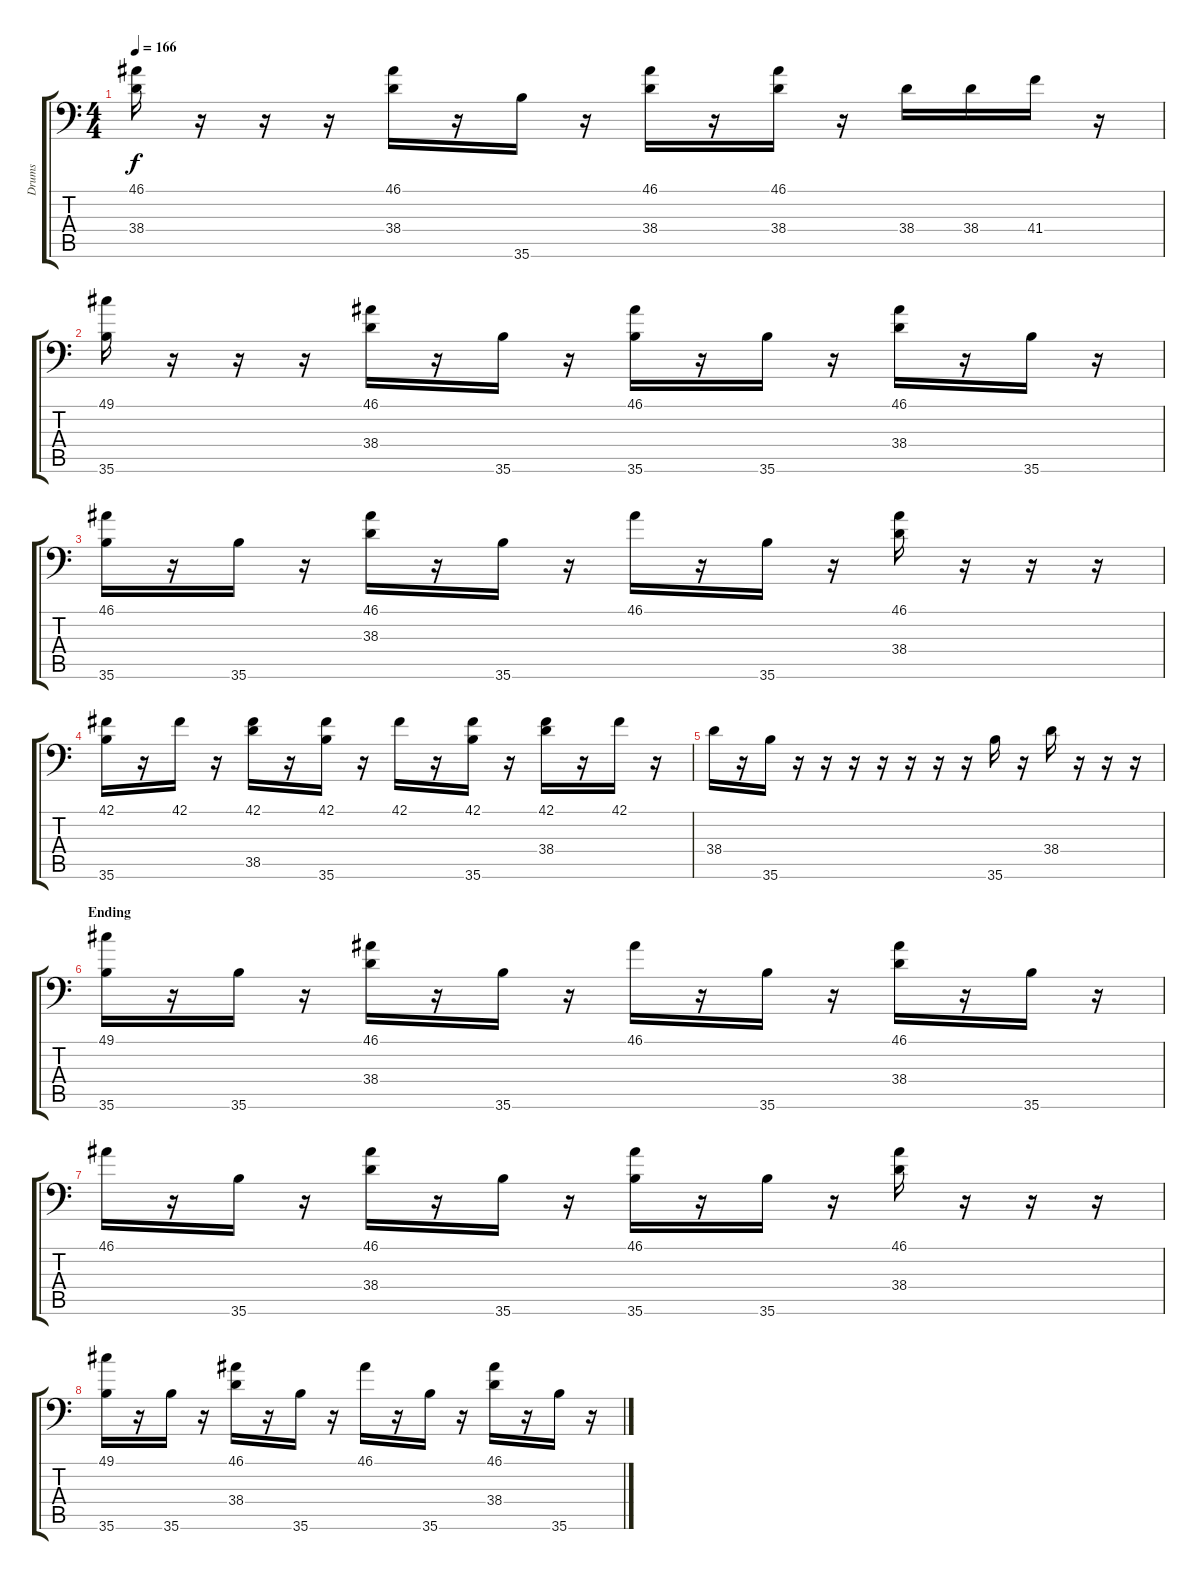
\track ("Drums" "Drums") {instrument acousticgrandpiano}
\staff {score tabs}
\tuning (C-1 C-1 C-1 C-1 C-1 C-1) {hide}
\ts (4 4)
\tempo 166
\clef f4
\ks c
(46.1 38.4).16{dy f} r.16 r.16 r.16 (46.1 38.4).16 r.16 35.6.16 r.16 (46.1 38.4).16 r.16 (46.1 38.4).16 r.16 38.4.16 38.4.16 41.4.16 r.16 |
(49.1 35.6).16 r.16 r.16 r.16 (46.1 38.4).16 r.16 35.6.16 r.16 (46.1 35.6).16 r.16 35.6.16 r.16 (46.1 38.4).16 r.16 35.6.16 r.16 |
(46.1 35.6).16 r.16 35.6.16 r.16 (46.1 38.3).16 r.16 35.6.16 r.16 46.1.16 r.16 35.6.16 r.16 (46.1 38.4).16 r.16 r.16 r.16 |
(42.1 35.6).16 r.16 42.1.16 r.16 (42.1 38.5).16 r.16 (42.1 35.6).16 r.16 42.1.16 r.16 (42.1 35.6).16 r.16 (42.1 38.4).16 r.16 42.1.16 r.16 |
38.4.16 r.16 35.6.16 r.16 r.16 r.16 r.16 r.16 r.16 r.16 35.6.16 r.16 38.4.16 r.16 r.16 r.16 |
\section ("" "Ending")
(49.1 35.6).16 r.16 35.6.16 r.16 (46.1 38.4).16 r.16 35.6.16 r.16 46.1.16 r.16 35.6.16 r.16 (46.1 38.4).16 r.16 35.6.16 r.16 |
46.1.16 r.16 35.6.16 r.16 (46.1 38.4).16 r.16 35.6.16 r.16 (46.1 35.6).16 r.16 35.6.16 r.16 (46.1 38.4).16 r.16 r.16 r.16 |
(49.1 35.6).16 r.16 35.6.16 r.16 (46.1 38.4).16 r.16 35.6.16 r.16 46.1.16 r.16 35.6.16 r.16 (46.1 38.4).16 r.16 35.6.16 r.16
